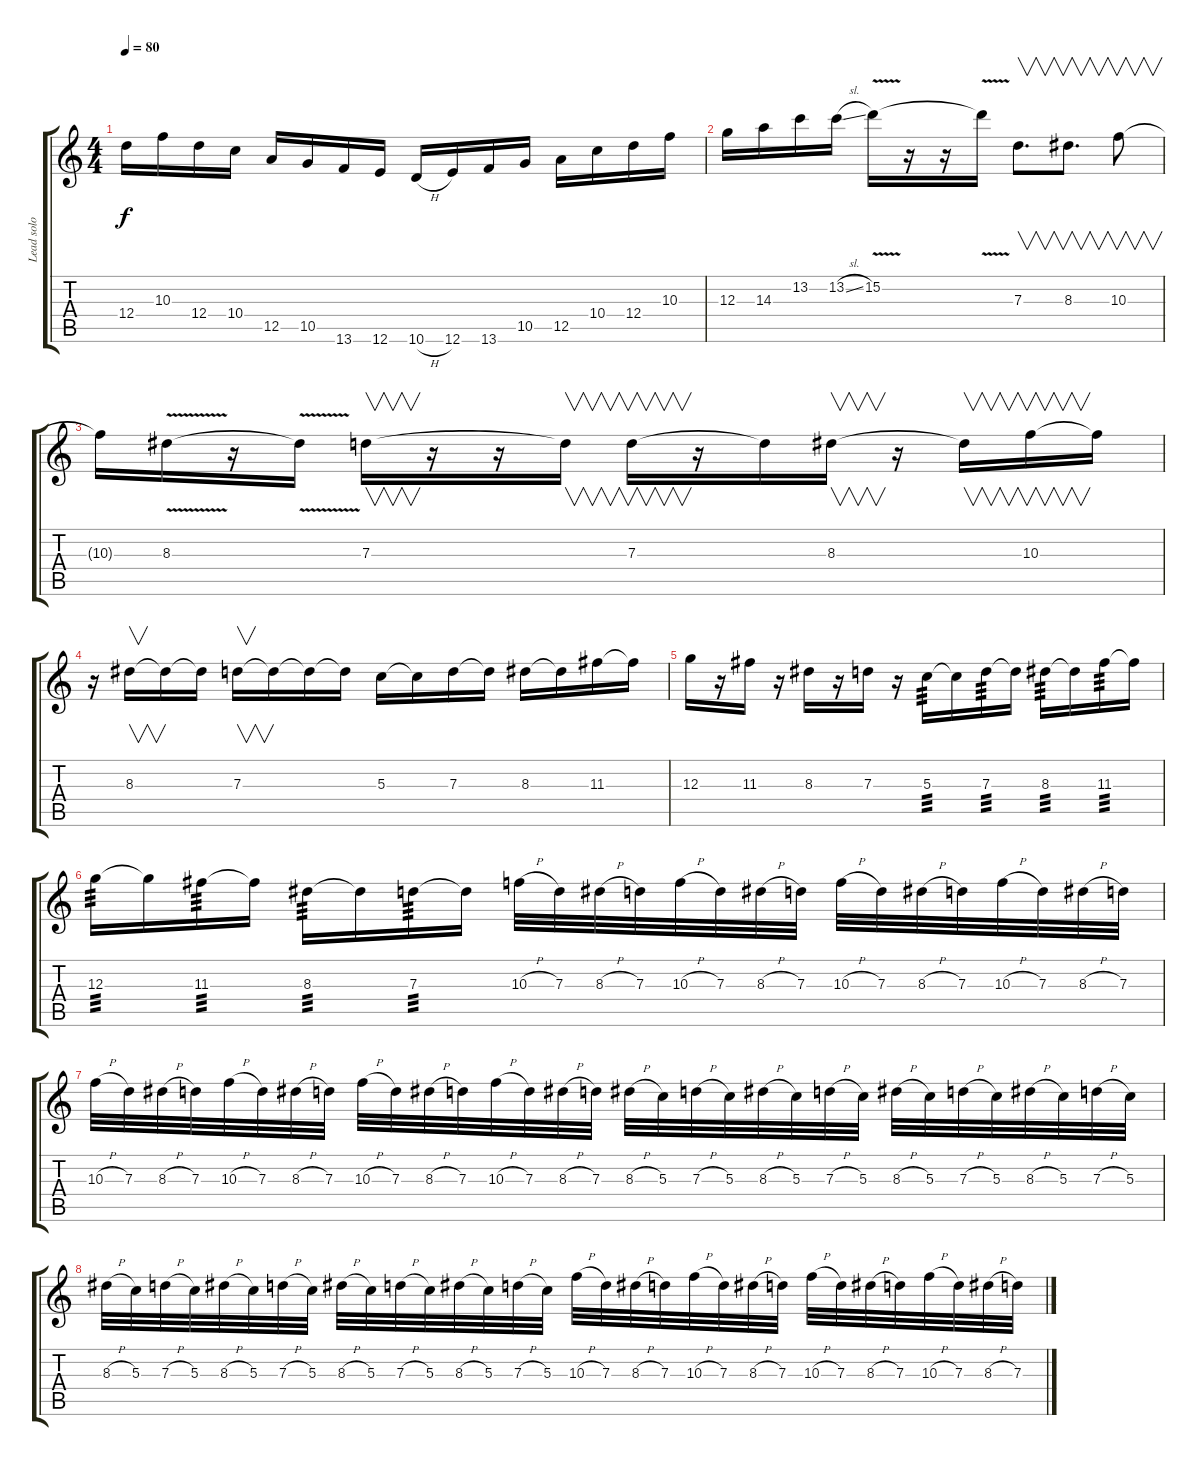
\track ("Lead solo guitar" "Lead solo ") {instrument overdrivenguitar}
\staff {score tabs}
\tuning (E4 B3 G3 D3 A2 E2) {hide}
\ts (4 4)
\tempo 80
\clef g2
\ks c
12.4.16{dy f} 10.3.16 12.4.16 10.4.16 12.5.16 10.5.16 13.6.16 12.6.16 10.6{h}.16 12.6.16 13.6.16 10.5.16 12.5.16 10.4.16 12.4.16 10.3.16 |
12.3.16 14.3.16 13.2.16 13.2{sl}.16 15.2{v}.16 r.16 r.16 15.2{v t}.16 7.3.8{v d} 8.3.8{v d} 10.3.8{v} |
10.3{t}.16 8.3{v}.16 r.16 8.3{t}.16 7.3.16{v} r.16 r.16 7.3{t}.16{v} 7.3.16{v} r.16 7.3{t}.16 8.3.16{v} r.16 8.3{t}.16{v} 10.3.16{v} 10.3{t}.16 |
r.16 8.3.16{v} 8.3{t}.16 8.3{t}.16 7.3.16{v} 7.3{t}.16 7.3{t}.16 7.3{t}.16 5.3.16 5.3{t}.16 7.3.16 7.3{t}.16 8.3.16 8.3{t}.16 11.3.16 11.3{t}.16 |
12.3.16 r.16 11.3.16 r.16 8.3.16 r.16 7.3.16 r.16 5.3.16{tp 3} 5.3{t}.16 7.3.16{tp 3} 7.3{t}.16 8.3.16{tp 3} 8.3{t}.16 11.3.16{tp 3} 11.3{t}.16 |
12.3.16{tp 3} 12.3{t}.16 11.3.16{tp 3} 11.3{t}.16 8.3.16{tp 3} 8.3{t}.16 7.3.16{tp 3} 7.3{t}.16 10.3{h}.32 7.3.32 8.3{h}.32 7.3.32 10.3{h}.32 7.3.32 8.3{h}.32 7.3.32 10.3{h}.32 7.3.32 8.3{h}.32 7.3.32 10.3{h}.32 7.3.32 8.3{h}.32 7.3.32 |
10.3{h}.32 7.3.32 8.3{h}.32 7.3.32 10.3{h}.32 7.3.32 8.3{h}.32 7.3.32 10.3{h}.32 7.3.32 8.3{h}.32 7.3.32 10.3{h}.32 7.3.32 8.3{h}.32 7.3.32 8.3{h}.32 5.3.32 7.3{h}.32 5.3.32 8.3{h}.32 5.3.32 7.3{h}.32 5.3.32 8.3{h}.32 5.3.32 7.3{h}.32 5.3.32 8.3{h}.32 5.3.32 7.3{h}.32 5.3.32 |
8.3{h}.32 5.3.32 7.3{h}.32 5.3.32 8.3{h}.32 5.3.32 7.3{h}.32 5.3.32 8.3{h}.32 5.3.32 7.3{h}.32 5.3.32 8.3{h}.32 5.3.32 7.3{h}.32 5.3.32 10.3{h}.32 7.3.32 8.3{h}.32 7.3.32 10.3{h}.32 7.3.32 8.3{h}.32 7.3.32 10.3{h}.32 7.3.32 8.3{h}.32 7.3.32 10.3{h}.32 7.3.32 8.3{h}.32 7.3.32
